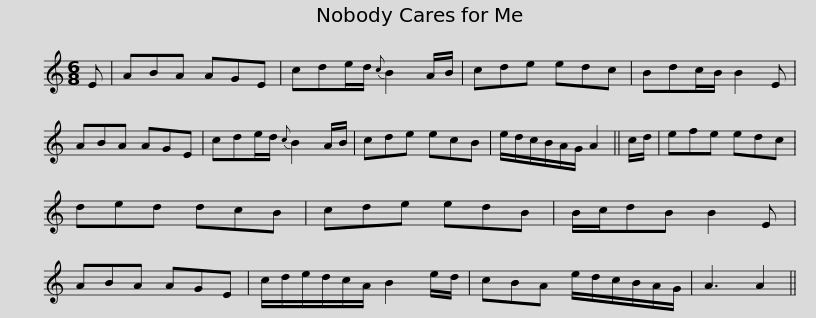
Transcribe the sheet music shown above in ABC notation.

X:1
L:1/8
M:6/8
I:linebreak $
K:C
V:1 treble
V:1
 E | ABA AGE | cde/d/{c} B2 A/B/ | cde edc | Bdc/B/ B2 E | %5
 ABA AGE | cde/d/{c} B2 A/B/ |$ cde ecB | e/d/c/B/A/G/ A2 || c/d/ | %10
 efe edc | ded dcB | cde edB | B/c/dB B2 E | ABA AGE |$ %15
 c/d/e/d/c/A/ B2 e/d/ | cBA e/d/c/B/A/G/ | A3 A2 || %18
